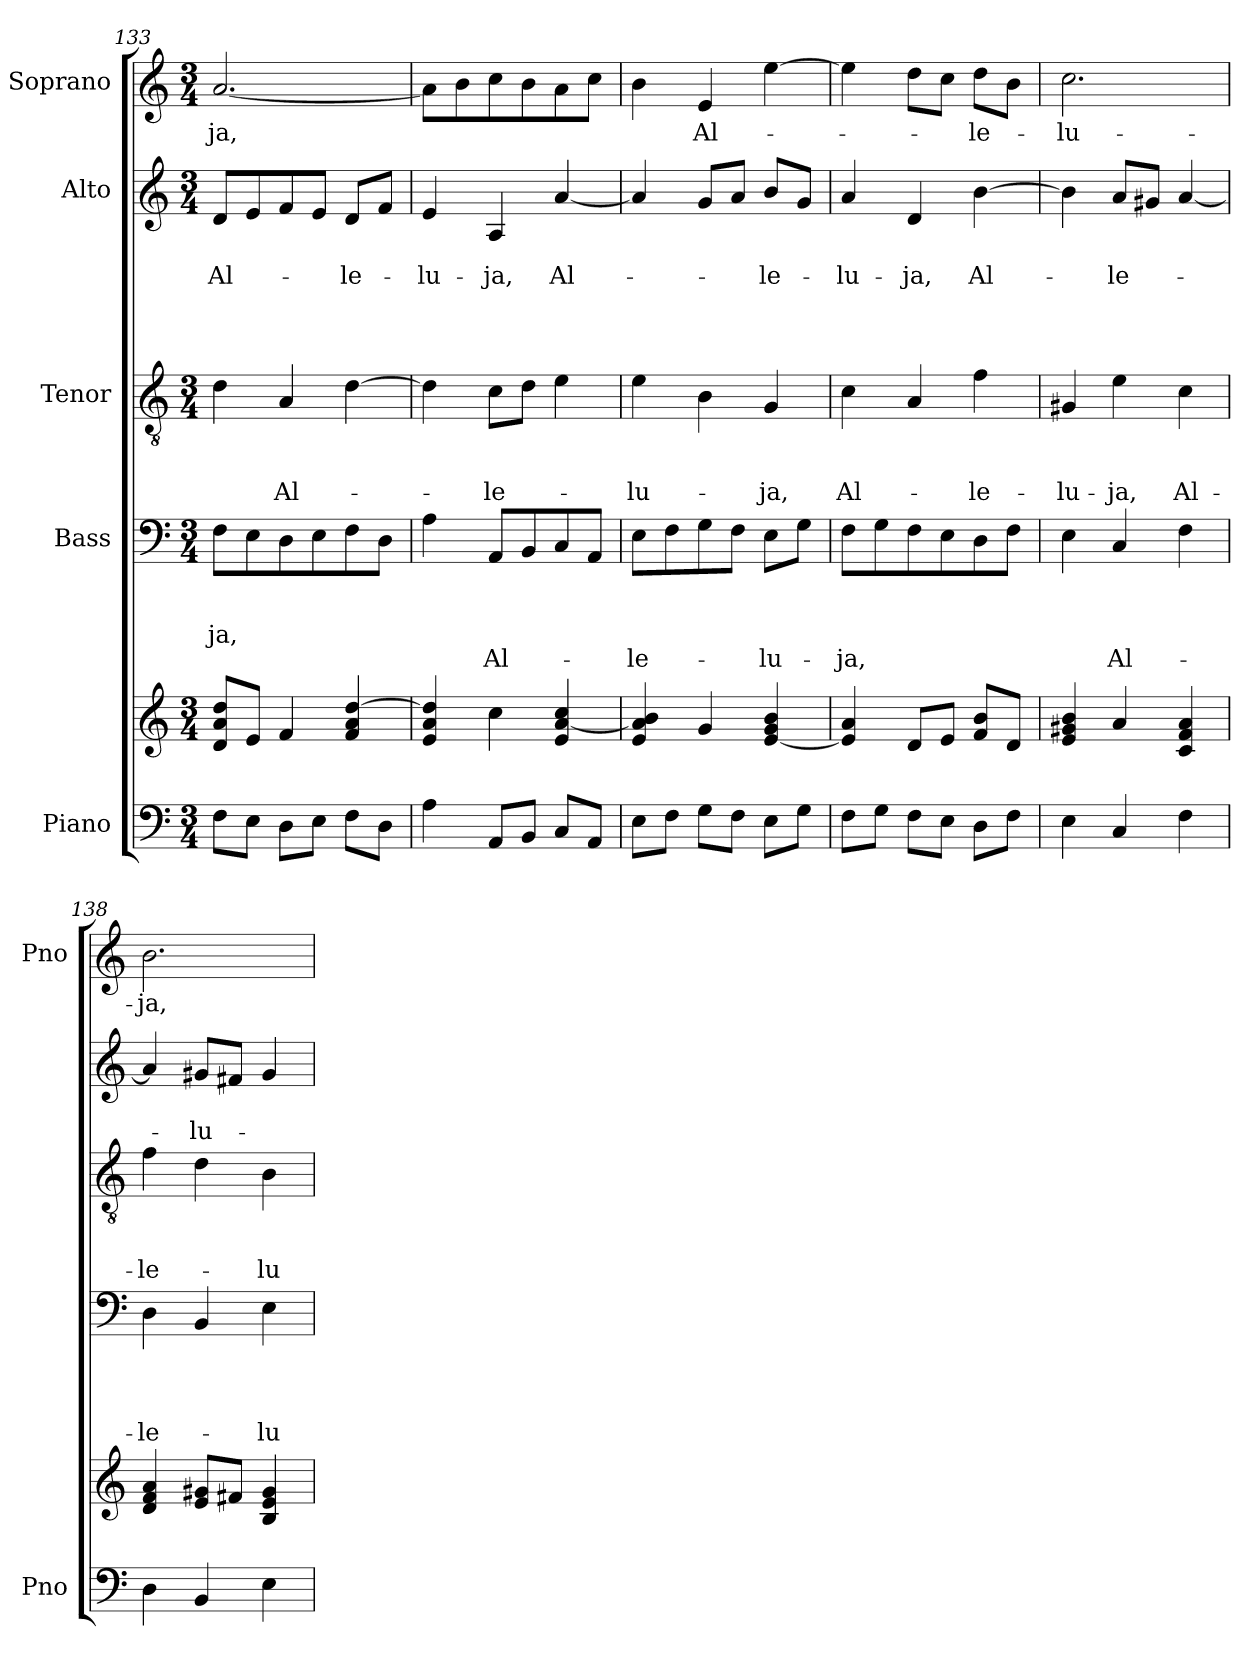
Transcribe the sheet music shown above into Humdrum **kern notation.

**kern	**kern	**kern	**text	**text	**text	**text	**kern	**text	**text	**text	**kern	**text	**text	**text	**text	**text	**kern	**text
*part5	*part5	*part4	*part4	*part4	*part4	*part4	*part3	*part3	*part3	*part3	*part2	*part2	*part2	*part2	*part2	*part2	*part1	*part1
*staff6	*staff5	*staff4	*staff4	*staff4	*staff4	*staff4	*staff3	*staff3	*staff3	*staff3	*staff2	*staff2	*staff2	*staff2	*staff2	*staff2	*staff1	*staff1
*I"Piano	*	*I"Bass	*	*	*	*	*I"Tenor	*	*	*	*I"Alto	*	*	*	*	*	*I"Soprano	*
*I'Pno	*	*	*	*	*	*	*	*	*	*	*	*	*	*	*	*	*I'Pno	*
*clefF4	*clefG2	*clefF4	*	*	*	*	*clefGv2	*	*	*	*clefG2	*	*	*	*	*	*clefG2	*
*k[]	*k[]	*k[]	*	*	*	*	*k[]	*	*	*	*k[]	*	*	*	*	*	*k[]	*
*C:	*C:	*C:	*	*	*	*	*C:	*	*	*	*C:	*	*	*	*	*	*C:	*
*M3/4	*M3/4	*M3/4	*	*	*	*	*M3/4	*	*	*	*M3/4	*	*	*	*	*	*M3/4	*
=133	=133	=133	=133	=133	=133	=133	=133	=133	=133	=133	=133	=133	=133	=133	=133	=133	=133	=133
8F\L	8d/ 8a/ 8dd/L	8F\L	.	.	-ja,	.	4d\	.	.	.	8d/L	.	Al-	.	.	.	[2.a/	-ja,
8E\J	8e/J	8E\	.	.	.	.	.	.	.	.	8e/	.	.	.	.	.	.	.
8D\L	4f/	8D\	.	.	.	.	4A/	.	.	Al-	8f/	.	.	.	.	.	.	.
8E\J	.	8E\	.	.	.	.	.	.	.	.	8e/J	.	.	.	.	.	.	.
8F\L	4f/ 4a/ [4dd/	8F\	.	.	.	.	[4d\	.	.	.	8d/L	.	-le-	.	.	.	.	.
8D\J	.	8D\J	.	.	.	.	.	.	.	.	8f/J	.	.	.	.	.	.	.
=134	=134	=134	=134	=134	=134	=134	=134	=134	=134	=134	=134	=134	=134	=134	=134	=134	=134	=134
4A\	4e/ 4a/ 4dd/]	4A\	.	.	.	.	4d\]	.	.	.	4e/	.	-lu-	.	.	.	8a\L]	.
.	.	.	.	.	.	.	.	.	.	.	.	.	.	.	.	.	8b\	.
8AA/L	4cc\	8AA/L	.	.	.	Al-	8c\L	.	.	-le-	4A/	.	-ja,	.	.	.	8cc\	.
8BB/J	.	8BB/	.	.	.	.	8d\J	.	.	.	.	.	.	.	.	.	8b\	.
8C/L	4e/ [4a/ 4cc/	8C/	.	.	.	.	4e\	.	.	.	[4a/	.	Al-	.	.	.	8a\	.
8AA/J	.	8AA/J	.	.	.	.	.	.	.	.	.	.	.	.	.	.	8cc\J	.
!!LO:PB:g=z
=135	=135	=135	=135	=135	=135	=135	=135	=135	=135	=135	=135	=135	=135	=135	=135	=135	=135	=135
8E\L	4e/ 4a/] 4b/	8E\L	.	.	.	-le-	4e\	.	.	-lu-	4a/]	.	.	.	.	­	4b\	.
8F\J	.	8F\	.	.	.	.	.	.	.	.	.	.	.	.	.	.	.	.
8G\L	4g/	8G\	.	.	.	.	4B\	.	.	.	8g/L	.	.	.	.	­	4e/	Al-
8F\J	.	8F\J	.	.	.	.	.	.	.	.	8a/J	.	.	.	.	.	.	.
8E\L	[4e/ 4g/ 4b/	8E\L	.	.	.	-lu-	4G/	.	.	-ja,	8b/L	.	-le-	.	.	.	[4ee\	.
8G\J	.	8G\J	.	.	.	.	.	.	.	.	8g/J	.	.	.	.	.	.	.
=136	=136	=136	=136	=136	=136	=136	=136	=136	=136	=136	=136	=136	=136	=136	=136	=136	=136	=136
8F\L	4e/] 4a/	8F\L	.	.	.	-ja,	4c\	.	.	Al-	4a/	.	-lu-	.	.	.	4ee\]	.
8G\J	.	8G\	.	.	.	.	.	.	.	.	.	.	.	.	.	.	.	.
8F\L	8d/L	8F\	.	.	.	.	4A/	.	.	.	4d/	.	-ja,	.	.	.	8dd\L	.
8E\J	8e/J	8E\	.	.	.	.	.	.	.	.	.	.	.	.	.	.	8cc\J	.
8D\L	8f/ 8b/L	8D\	.	.	.	.	4f\	.	.	-le-	[4b\	.	Al-	.	.	.	8dd\L	-le-
8F\J	8d/J	8F\J	.	.	.	.	.	.	.	.	.	.	.	.	.	.	8b\J	.
=137	=137	=137	=137	=137	=137	=137	=137	=137	=137	=137	=137	=137	=137	=137	=137	=137	=137	=137
4E\	4e/ 4g#/ 4b/	4E\	.	.	.	.	4G#X/	.	.	-lu-	4b\]	.	.	.	.	.	2.cc\	-lu-
4C/	4a/	4C/	.	.	.	Al-	4e\	.	.	-ja,	8a/L	.	-le-	.	.	.	.	.
.	.	.	.	.	.	.	.	.	.	.	8g#X/J	.	.	.	.	.	.	.
4F\	4c/ 4f/ 4a/	4F\	.	.	.	.	4c\	.	.	Al-	[4a/	.	.	.	.	.	.	.
=138	=138	=138	=138	=138	=138	=138	=138	=138	=138	=138	=138	=138	=138	=138	=138	=138	=138	=138
4D\	4d/ 4f/ 4a/	4D\	.	.	.	-le-	4f\	.	.	-le-	4a/]	.	.	.	.	.	2.b\	-ja,
4BB/	8e/ 8g#/L	4BB/	.	.	.	.	4d\	.	.	.	8g#X/L	.	-lu-	.	.	.	.	.
.	8f#/J	.	.	.	.	.	.	.	.	.	8f#X/J	.	.	.	.	.	.	.
4E\	4B/ 4e/ 4g#/	4E\	.	.	.	-lu-	4B\	.	.	-lu-	4g#/	.	.	.	.	.	.	.
=	=	=	=	=	=	=	=	=	=	=	=	=	=	=	=	=	=	=
*-	*-	*-	*-	*-	*-	*-	*-	*-	*-	*-	*-	*-	*-	*-	*-	*-	*-	*-
